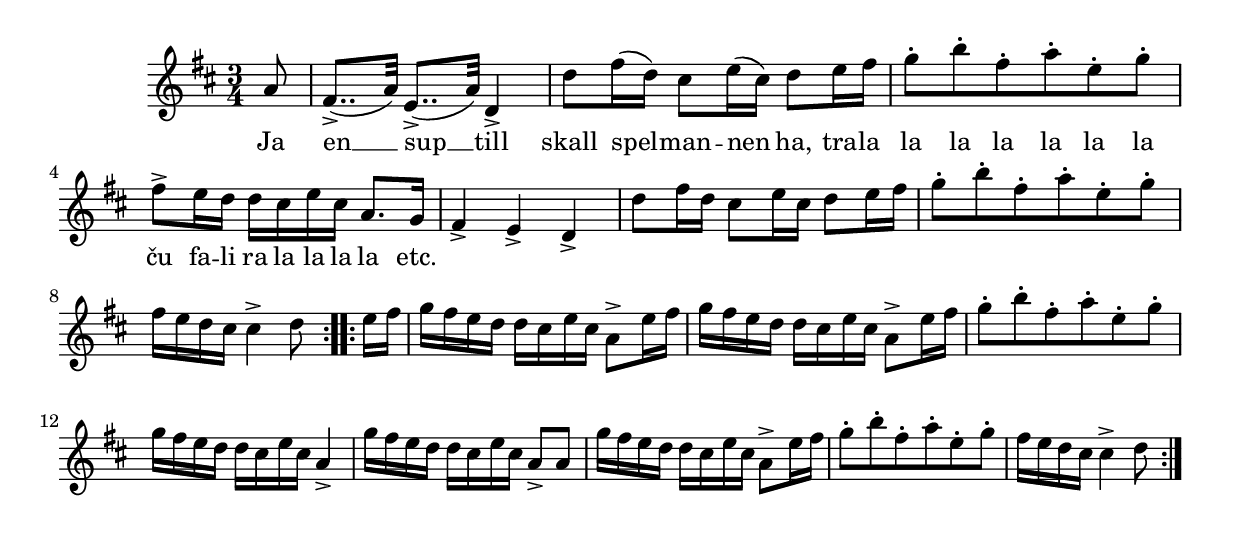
{
\time 3/4
\key d \major

\repeat volta 2 { 
 \partial 8
 a'8  | 
 fis'8..-(-> a'32-) e'8..-(-> a'32-) d'4->  | 
 d''8 fis''16-( d''-) cis''8 e''16-( cis''-) d''8 e''16 fis''  | 
 g''8-. b''-. fis''-. a''-. e''-. g''-.  | 
  fis''-> e''16 d'' d'' cis'' e'' cis'' a'8. g'16  | 
 fis'4-> e'-> d'->  | 
 d''8 fis''16 d'' cis''8 e''16 cis'' d''8 e''16 fis''  | 
 g''8-. b''-. fis''-. a''-. e''-. g''-.  | 
  fis''16 e'' d'' cis'' cis''4-> d''8
 } %( endrepeat )% 
\repeat volta 2 { 
 e''16 fis''  | 
 g'' fis'' e'' d'' d'' cis'' e'' cis'' a'8-> e''16 fis''  | 
 g'' fis'' e'' d'' d'' cis'' e'' cis'' a'8-> e''16 fis''  | 
 g''8-. b''-. fis''-. a''-. e''-. g''-.  | 
 g''16 fis'' e'' d'' d'' cis'' e'' cis'' a'4->  | 
 g''16 fis'' e'' d'' d'' cis'' e'' cis'' a'8-> a'  | 
 g''16 fis'' e'' d'' d'' cis'' e'' cis'' a'8-> e''16 fis''  | 
 g''8-. b''-. fis''-. a''-. e''-. g''-.  | 
 fis''16 e'' d'' cis'' cis''4-> d''8
 } %( endrepeat )% 
}

\addlyrics {
    Ja en __ sup __ till skall spel -- man -- nen ha, tra -- la la la la la la la
    ču fa -- li ra la la la la etc.
}